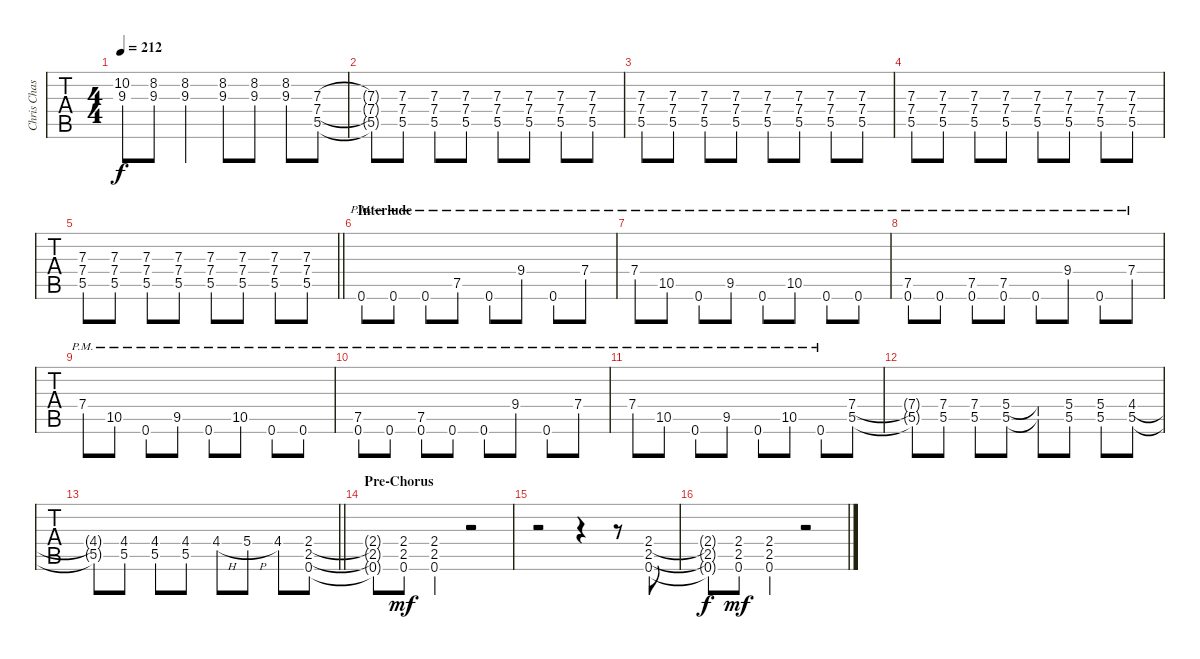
\track ("Chris Chasse - Guitar One" "Chris Chas") {instrument distortionguitar}
\staff {tabs}
\tuning (Eb4 Bb3 Gb3 Db3 Ab2 Eb2) {hide}
\ts (4 4)
\tempo 212
\clef g2
\ks c
(10.2{t} 9.3{t}).8{dy f} (8.2 9.3).8 (8.2 9.3).4 (8.2 9.3).8 (8.2 9.3).8 (8.2 9.3).8 (7.3 7.4 5.5).8 |
(7.3{t} 7.4{t} 5.5{t}).8 (7.3 7.4 5.5).8 (7.3 7.4 5.5).8 (7.3 7.4 5.5).8 (7.3 7.4 5.5).8 (7.3 7.4 5.5).8 (7.3 7.4 5.5).8 (7.3 7.4 5.5).8 |
(7.3 7.4 5.5).8 (7.3 7.4 5.5).8 (7.3 7.4 5.5).8 (7.3 7.4 5.5).8 (7.3 7.4 5.5).8 (7.3 7.4 5.5).8 (7.3 7.4 5.5).8 (7.3 7.4 5.5).8 |
(7.3 7.4 5.5).8 (7.3 7.4 5.5).8 (7.3 7.4 5.5).8 (7.3 7.4 5.5).8 (7.3 7.4 5.5).8 (7.3 7.4 5.5).8 (7.3 7.4 5.5).8 (7.3 7.4 5.5).8 |
\barLineRight lightlight
(7.3 7.4 5.5).8 (7.3 7.4 5.5).8 (7.3 7.4 5.5).8 (7.3 7.4 5.5).8 (7.3 7.4 5.5).8 (7.3 7.4 5.5).8 (7.3 7.4 5.5).8 (7.3 7.4 5.5).8 |
\section ("" "Interlude")
0.6{pm}.8{instrument distortionguitar} 0.6{pm}.8 0.6{pm}.8 7.5{pm}.8 0.6{pm}.8 9.4{pm}.8 0.6{pm}.8 7.4{pm}.8 |
7.4{pm}.8 10.5{pm}.8 0.6{pm}.8 9.5{pm}.8 0.6{pm}.8 10.5{pm}.8 0.6{pm}.8 0.6{pm}.8 |
(7.5{pm} 0.6{pm}).8 0.6{pm}.8 (7.5{pm} 0.6{pm}).8 (7.5{pm} 0.6{pm}).8 0.6{pm}.8 9.4{pm}.8 0.6{pm}.8 7.4{pm}.8 |
7.4{pm}.8 10.5{pm}.8 0.6{pm}.8 9.5{pm}.8 0.6{pm}.8 10.5{pm}.8 0.6{pm}.8 0.6{pm}.8 |
(7.5{pm} 0.6{pm}).8 0.6{pm}.8 (7.5{pm} 0.6{pm}).8 0.6{pm}.8 0.6{pm}.8 9.4{pm}.8 0.6{pm}.8 7.4{pm}.8 |
7.4{pm}.8 10.5{pm}.8 0.6{pm}.8 9.5{pm}.8 0.6{pm}.8 10.5{pm}.8 0.6{pm}.8 (7.4 5.5).8 |
(7.4{t} 5.5{t}).8 (7.4 5.5).8 (7.4 5.5).8 (5.4 5.5).8 (5.4{t} 5.5{t}).8 (5.4 5.5).8 (5.4 5.5).8 (4.4 5.5).8 |
\barLineRight lightlight
(4.4{t} 5.5{t}).8 (4.4 5.5).8 (4.4 5.5).8 (4.4 5.5).8 4.4{h}.8 5.4{h}.8 4.4.8 (2.4 2.5 0.6).8{instrument distortionguitar} |
\section ("" "Pre-Chorus")
(2.4{t} 2.5{t} 0.6{t}).8 (2.4 2.5 0.6).8{dy mf} (2.4 2.5 0.6).4 r.2 |
r.2 r.4 r.8 (2.4 2.5 0.6).8 |
(2.4{t} 2.5{t} 0.6{t}).8{dy f} (2.4 2.5 0.6).8{dy mf} (2.4 2.5 0.6).4 r.2
